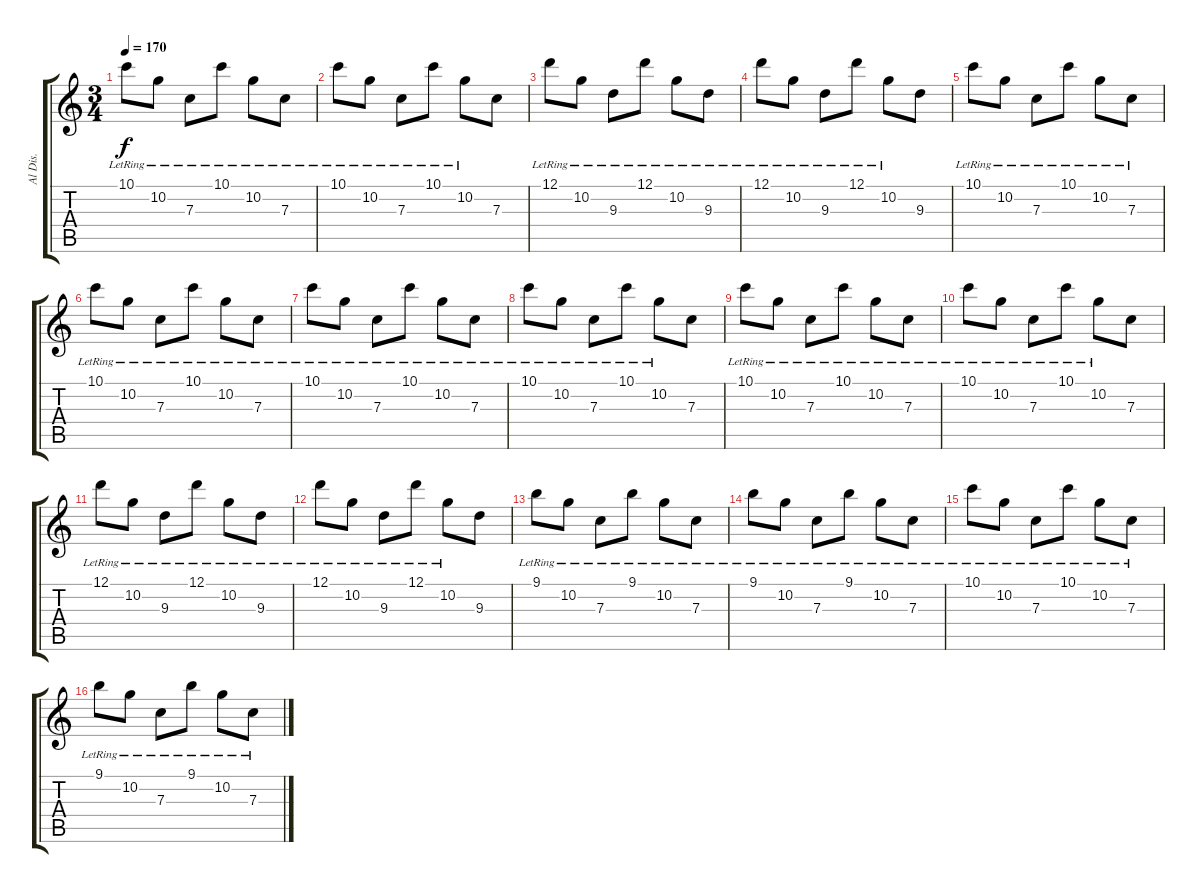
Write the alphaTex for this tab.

\track ("Al Dis." "Al Dis.") {instrument distortionguitar}
\staff {score tabs}
\tuning (D4 A3 F3 C3 G2 C2) {hide}
\ts (3 4)
\tempo 170
\clef g2
\ks c
10.1{lr}.8{dy f} 10.2{lr}.8 7.3{lr}.8 10.1{lr}.8 10.2{lr}.8 7.3{lr}.8 |
10.1{lr}.8 10.2{lr}.8 7.3{lr}.8 10.1{lr}.8 10.2{lr}.8 7.3.8 |
12.1{lr}.8 10.2{lr}.8 9.3{lr}.8 12.1{lr}.8 10.2{lr}.8 9.3{lr}.8 |
12.1{lr}.8 10.2{lr}.8 9.3{lr}.8 12.1{lr}.8 10.2{lr}.8 9.3.8 |
10.1{lr}.8 10.2{lr}.8 7.3{lr}.8 10.1{lr}.8 10.2{lr}.8 7.3{lr}.8 |
10.1{lr}.8 10.2{lr}.8 7.3{lr}.8 10.1{lr}.8 10.2{lr}.8 7.3{lr}.8 |
10.1{lr}.8 10.2{lr}.8 7.3{lr}.8 10.1{lr}.8 10.2{lr}.8 7.3{lr}.8 |
10.1{lr}.8 10.2{lr}.8 7.3{lr}.8 10.1{lr}.8 10.2{lr}.8 7.3.8 |
10.1{lr}.8 10.2{lr}.8 7.3{lr}.8 10.1{lr}.8 10.2{lr}.8 7.3{lr}.8 |
10.1{lr}.8 10.2{lr}.8 7.3{lr}.8 10.1{lr}.8 10.2{lr}.8 7.3.8 |
12.1{lr}.8 10.2{lr}.8 9.3{lr}.8 12.1{lr}.8 10.2{lr}.8 9.3{lr}.8 |
12.1{lr}.8 10.2{lr}.8 9.3{lr}.8 12.1{lr}.8 10.2{lr}.8 9.3.8 |
9.1{lr}.8 10.2{lr}.8 7.3{lr}.8 9.1{lr}.8 10.2{lr}.8 7.3{lr}.8 |
9.1{lr}.8 10.2{lr}.8 7.3{lr}.8 9.1{lr}.8 10.2{lr}.8 7.3{lr}.8 |
10.1{lr}.8 10.2{lr}.8 7.3{lr}.8 10.1{lr}.8 10.2{lr}.8 7.3{lr}.8 |
9.1{lr}.8 10.2{lr}.8 7.3{lr}.8 9.1{lr}.8 10.2{lr}.8 7.3{lr}.8
